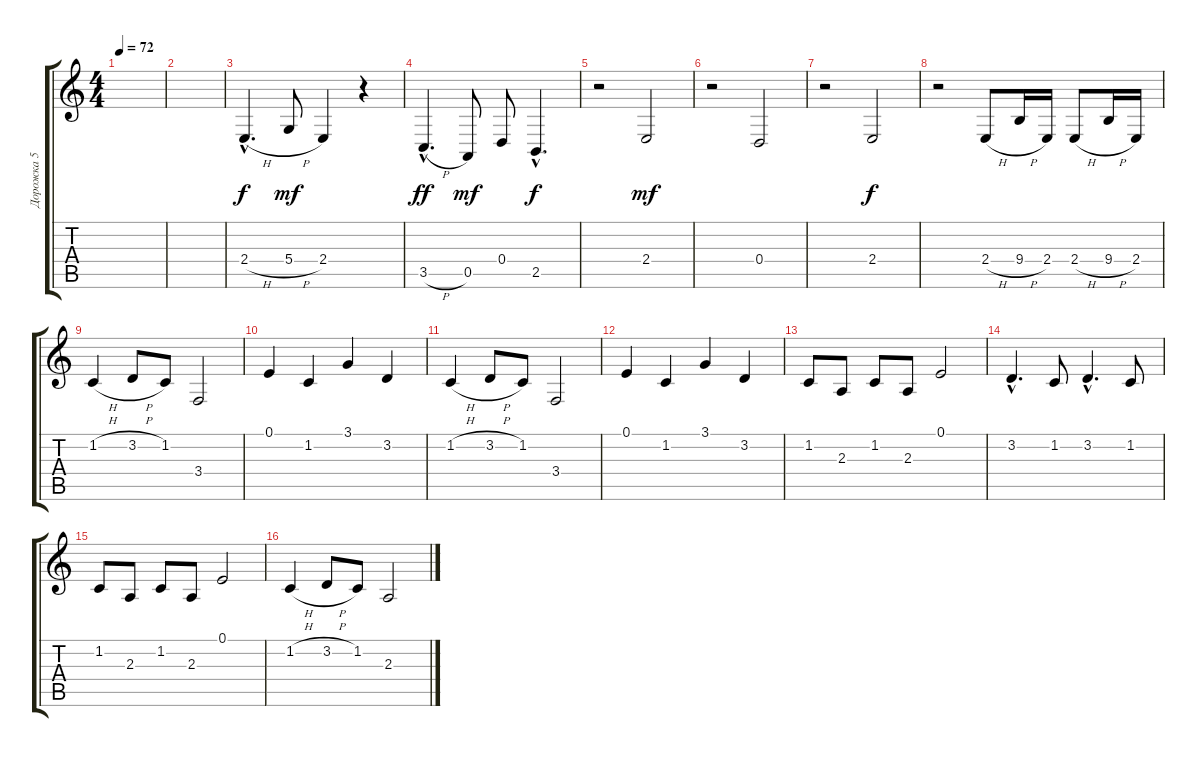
\track ("Дорожка 5" "Дорожка 5") {instrument tuba}
\staff {score tabs}
\tuning (E4 B3 G3 D3 A2 E2) {hide}
\ts (4 4)
\tempo 72
\clef g2
\ks c
|
|
2.4{h hac}.4{d} 5.4{h}.8{dy mf} 2.4.4 r.4 |
3.5{h hac}.4{d dy ff} 0.5.8{dy mf} 0.4.8 2.5{hac}.4{d dy f} |
r.2 2.4.2{dy mf} |
r.2 0.4.2 |
r.2 2.4.2{dy f} |
r.2 2.4{h}.8 9.4{h}.16 2.4.16 2.4{h}.8 9.4{h}.16 2.4.16 |
1.2{h}.4{volume 11} 3.2{h}.8 1.2.8 3.4.2 |
0.1.4 1.2.4 3.1.4 3.2.4 |
1.2{h}.4 3.2{h}.8 1.2.8 3.4.2 |
0.1.4 1.2.4 3.1.4 3.2.4 |
1.2.8 2.3.8 1.2.8 2.3.8 0.1.2 |
3.2{hac}.4{d} 1.2.8 3.2{hac}.4{d} 1.2.8 |
1.2.8 2.3.8 1.2.8 2.3.8 0.1.2 |
1.2{h}.4 3.2{h}.8 1.2.8 2.3.2
